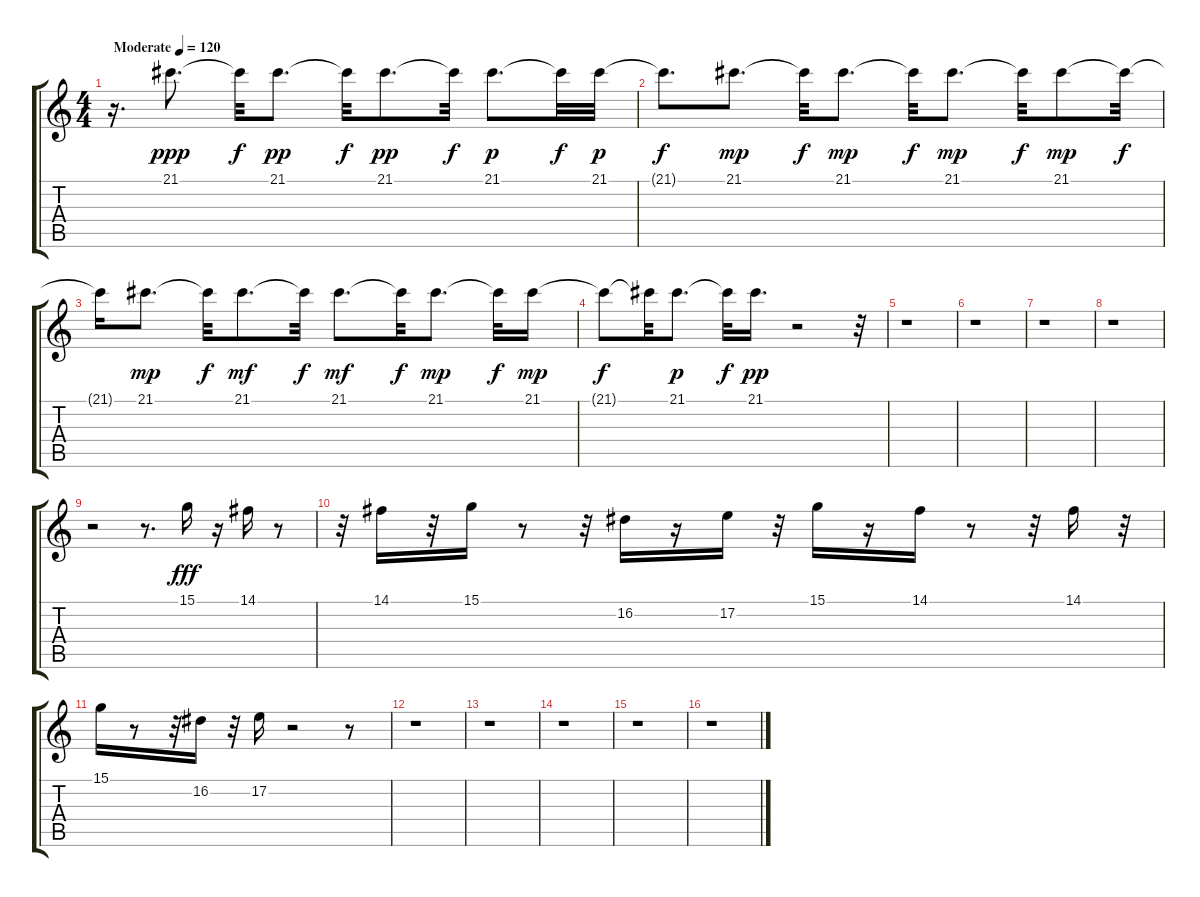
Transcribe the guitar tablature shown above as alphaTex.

\track "" {instrument whistle}
\staff {score tabs}
\tuning (E4 B3 G3 D3 A2 E2) {hide}
\ts (4 4)
\tempo (120 "Moderate")
\clef g2
\ks c
r.16{d dy ppp instrument whistle} 21.1.8{d} 21.1{t}.32{dy f} 21.1.8{d dy pp} 21.1{t}.32{dy f} 21.1.8{d dy pp} 21.1{t}.32{dy f} 21.1.8{d dy p} 21.1{t}.32{dy f} 21.1.32{dy p} |
21.1{t}.8{d dy f} 21.1.8{d dy mp} 21.1{t}.32{dy f} 21.1.8{d dy mp} 21.1{t}.32{dy f} 21.1.8{d dy mp} 21.1{t}.32{dy f} 21.1.8{dy mp} 21.1{t}.32{dy f} |
21.1{t}.16 21.1.8{d dy mp} 21.1{t}.32{dy f} 21.1.8{d dy mf} 21.1{t}.32{dy f} 21.1.8{d dy mf} 21.1{t}.32{dy f} 21.1.8{d dy mp} 21.1{t}.32{dy f} 21.1.16{dy mp} |
21.1{t}.8{dy f} 21.1{t}.32 21.1.8{d dy p} 21.1{t}.32{dy f} 21.1.16{d dy pp} r.2 r.32 |
r.1 |
r.1 |
r.1 |
r.1 |
r.2 r.8{d} 15.1.16{dy fff instrument pizzicatostrings} r.16 14.1.16 r.8 |
r.32 14.1.16 r.32 15.1.16 r.8 r.32 16.2.16 r.16 17.2.16 r.32 15.1.16 r.16 14.1.16 r.8 r.32 14.1.16 r.32 |
15.1.16 r.8 r.32 16.2.16 r.32 17.2.16 r.2 r.8 |
r.1 |
r.1 |
r.1 |
r.1 |
r.1
